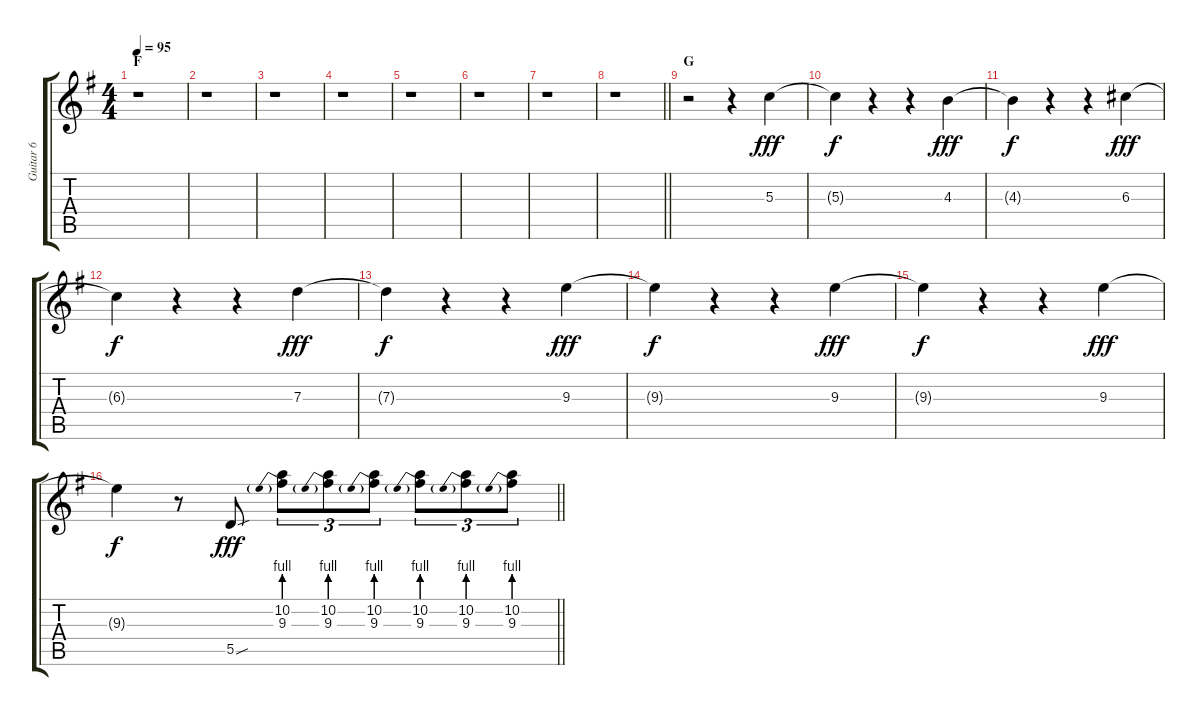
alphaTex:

\track ("Guitar 6" "Guitar 6") {instrument distortionguitar}
\staff {score tabs}
\tuning (E4 B3 G3 D3 A2 E2) {hide}
\ts (4 4)
\section ("" "F")
\tempo 95
\clef g2
\ks g
r.1{dy fff} |
r.1 |
r.1 |
r.1 |
r.1 |
r.1 |
r.1 |
\barLineRight lightlight
r.1 |
\section ("" "G")
r.2 r.4 5.3.4 |
5.3{t}.4{dy f} r.4 r.4 4.3.4{dy fff} |
4.3{t}.4{dy f} r.4 r.4 6.3.4{dy fff} |
6.3{t}.4{dy f} r.4 r.4 7.3.4{dy fff} |
7.3{t}.4{dy f} r.4 r.4 9.3.4{dy fff} |
9.3{t}.4{dy f} r.4 r.4 9.3.4{dy fff} |
9.3{t}.4{dy f} r.4 r.4 9.3.4{dy fff} |
\barLineRight lightlight
9.3{t}.4{dy f} r.8 5.5{sou}.8{dy fff} (10.2 9.3{be (prebend 0 4 60 4)}).8{tu (3 2)} (10.2 9.3{be (prebend 0 4 60 4)}).8{tu (3 2)} (10.2 9.3{be (prebend 0 4 60 4)}).8{tu (3 2)} (10.2 9.3{be (prebend 0 4 60 4)}).8{tu (3 2)} (10.2 9.3{be (prebend 0 4 60 4)}).8{tu (3 2)} (10.2 9.3{be (prebend 0 4 60 4)}).8{tu (3 2)}
